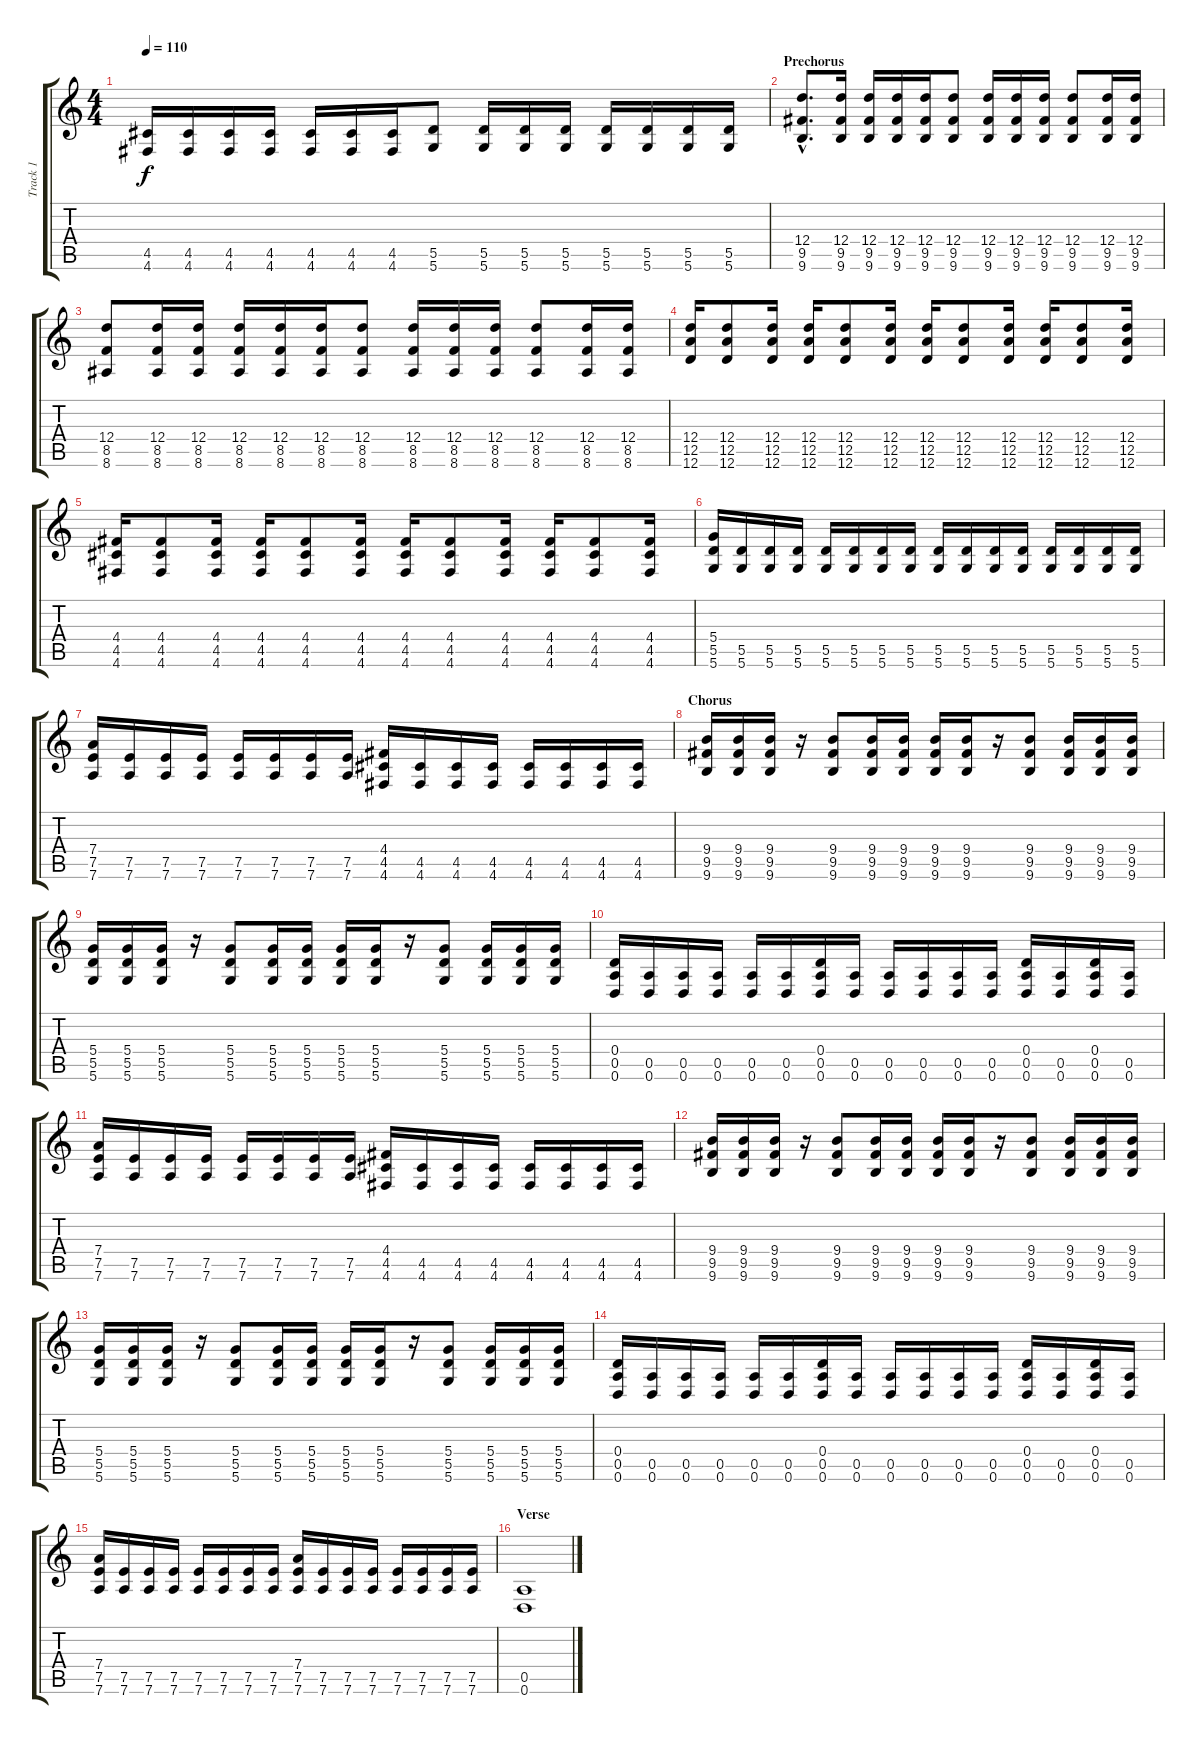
\track ("Track 1" "Track 1") {instrument distortionguitar}
\staff {score tabs}
\tuning (E4 B3 G3 D3 A2 D2) {hide}
\ts (4 4)
\tempo 110
\clef g2
\ks c
(4.5 4.6).16{dy f} (4.5 4.6).16 (4.5 4.6).16 (4.5 4.6).16 (4.5 4.6).16 (4.5 4.6).16 (4.5 4.6).16 (5.5 5.6).8 (5.5 5.6).16 (5.5 5.6).16 (5.5 5.6).16 (5.5 5.6).16 (5.5 5.6).16 (5.5 5.6).16 (5.5 5.6).16 |
\section ("" "Prechorus")
(12.4{hac} 9.5{hac} 9.6{hac}).8{d} (12.4 9.5 9.6).16 (12.4 9.5 9.6).16 (12.4 9.5 9.6).16 (12.4 9.5 9.6).16 (12.4 9.5 9.6).8 (12.4 9.5 9.6).16 (12.4 9.5 9.6).16 (12.4 9.5 9.6).16 (12.4 9.5 9.6).8 (12.4 9.5 9.6).16 (12.4 9.5 9.6).16 |
(12.4 8.5 8.6).8 (12.4 8.5 8.6).16 (12.4 8.5 8.6).16 (12.4 8.5 8.6).16 (12.4 8.5 8.6).16 (12.4 8.5 8.6).16 (12.4 8.5 8.6).8 (12.4 8.5 8.6).16 (12.4 8.5 8.6).16 (12.4 8.5 8.6).16 (12.4 8.5 8.6).8 (12.4 8.5 8.6).16 (12.4 8.5 8.6).16 |
(12.4 12.5 12.6).16 (12.4 12.5 12.6).8 (12.4 12.5 12.6).16 (12.4 12.5 12.6).16 (12.4 12.5 12.6).8 (12.4 12.5 12.6).16 (12.4 12.5 12.6).16 (12.4 12.5 12.6).8 (12.4 12.5 12.6).16 (12.4 12.5 12.6).16 (12.4 12.5 12.6).8 (12.4 12.5 12.6).16 |
(4.4 4.5 4.6).16 (4.4 4.5 4.6).8 (4.4 4.5 4.6).16 (4.4 4.5 4.6).16 (4.4 4.5 4.6).8 (4.4 4.5 4.6).16 (4.4 4.5 4.6).16 (4.4 4.5 4.6).8 (4.4 4.5 4.6).16 (4.4 4.5 4.6).16 (4.4 4.5 4.6).8 (4.4 4.5 4.6).16 |
(5.4 5.5 5.6).16 (5.5 5.6).16 (5.5 5.6).16 (5.5 5.6).16 (5.5 5.6).16 (5.5 5.6).16 (5.5 5.6).16 (5.5 5.6).16 (5.5 5.6).16 (5.5 5.6).16 (5.5 5.6).16 (5.5 5.6).16 (5.5 5.6).16 (5.5 5.6).16 (5.5 5.6).16 (5.5 5.6).16 |
(7.4 7.5 7.6).16 (7.5 7.6).16 (7.5 7.6).16 (7.5 7.6).16 (7.5 7.6).16 (7.5 7.6).16 (7.5 7.6).16 (7.5 7.6).16 (4.4 4.5 4.6).16 (4.5 4.6).16 (4.5 4.6).16 (4.5 4.6).16 (4.5 4.6).16 (4.5 4.6).16 (4.5 4.6).16 (4.5 4.6).16 |
\section ("" "Chorus")
(9.4 9.5 9.6).16 (9.4 9.5 9.6).16 (9.4 9.5 9.6).16 r.16 (9.4 9.5 9.6).8 (9.4 9.5 9.6).16 (9.4 9.5 9.6).16 (9.4 9.5 9.6).16 (9.4 9.5 9.6).16 r.16 (9.4 9.5 9.6).8 (9.4 9.5 9.6).16 (9.4 9.5 9.6).16 (9.4 9.5 9.6).16 |
(5.4 5.5 5.6).16 (5.4 5.5 5.6).16 (5.4 5.5 5.6).16 r.16 (5.4 5.5 5.6).8 (5.4 5.5 5.6).16 (5.4 5.5 5.6).16 (5.4 5.5 5.6).16 (5.4 5.5 5.6).16 r.16 (5.4 5.5 5.6).8 (5.4 5.5 5.6).16 (5.4 5.5 5.6).16 (5.4 5.5 5.6).16 |
(0.4 0.5 0.6).16 (0.5 0.6).16 (0.5 0.6).16 (0.5 0.6).16 (0.5 0.6).16 (0.5 0.6).16 (0.4 0.5 0.6).16 (0.5 0.6).16 (0.5 0.6).16 (0.5 0.6).16 (0.5 0.6).16 (0.5 0.6).16 (0.4 0.5 0.6).16 (0.5 0.6).16 (0.4 0.5 0.6).16 (0.5 0.6).16 |
(7.4 7.5 7.6).16 (7.5 7.6).16 (7.5 7.6).16 (7.5 7.6).16 (7.5 7.6).16 (7.5 7.6).16 (7.5 7.6).16 (7.5 7.6).16 (4.4 4.5 4.6).16 (4.5 4.6).16 (4.5 4.6).16 (4.5 4.6).16 (4.5 4.6).16 (4.5 4.6).16 (4.5 4.6).16 (4.5 4.6).16 |
(9.4 9.5 9.6).16 (9.4 9.5 9.6).16 (9.4 9.5 9.6).16 r.16 (9.4 9.5 9.6).8 (9.4 9.5 9.6).16 (9.4 9.5 9.6).16 (9.4 9.5 9.6).16 (9.4 9.5 9.6).16 r.16 (9.4 9.5 9.6).8 (9.4 9.5 9.6).16 (9.4 9.5 9.6).16 (9.4 9.5 9.6).16 |
(5.4 5.5 5.6).16 (5.4 5.5 5.6).16 (5.4 5.5 5.6).16 r.16 (5.4 5.5 5.6).8 (5.4 5.5 5.6).16 (5.4 5.5 5.6).16 (5.4 5.5 5.6).16 (5.4 5.5 5.6).16 r.16 (5.4 5.5 5.6).8 (5.4 5.5 5.6).16 (5.4 5.5 5.6).16 (5.4 5.5 5.6).16 |
(0.4 0.5 0.6).16 (0.5 0.6).16 (0.5 0.6).16 (0.5 0.6).16 (0.5 0.6).16 (0.5 0.6).16 (0.4 0.5 0.6).16 (0.5 0.6).16 (0.5 0.6).16 (0.5 0.6).16 (0.5 0.6).16 (0.5 0.6).16 (0.4 0.5 0.6).16 (0.5 0.6).16 (0.4 0.5 0.6).16 (0.5 0.6).16 |
(7.4 7.5 7.6).16 (7.5 7.6).16 (7.5 7.6).16 (7.5 7.6).16 (7.5 7.6).16 (7.5 7.6).16 (7.5 7.6).16 (7.5 7.6).16 (7.4 7.5 7.6).16 (7.5 7.6).16 (7.5 7.6).16 (7.5 7.6).16 (7.5 7.6).16 (7.5 7.6).16 (7.5 7.6).16 (7.5 7.6).16 |
\section ("" "Verse")
(0.5 0.6).1{volume 6}
